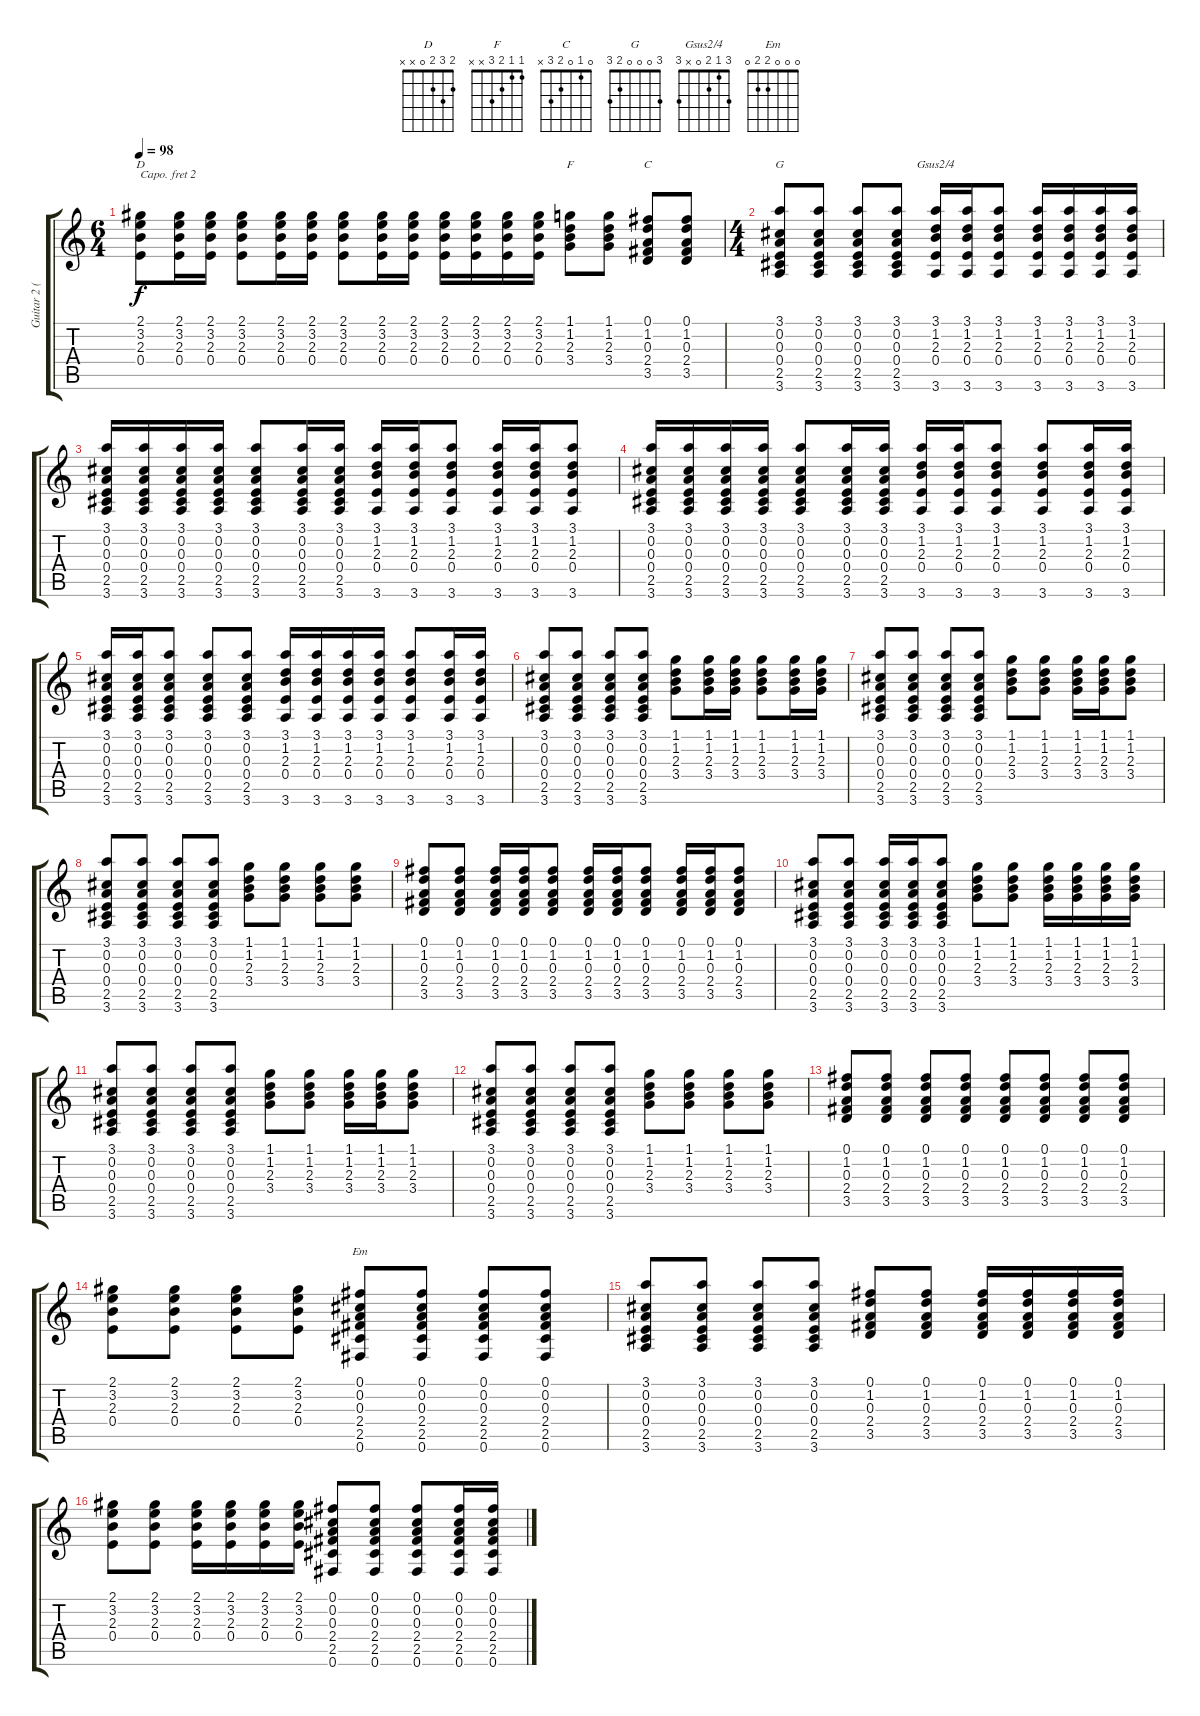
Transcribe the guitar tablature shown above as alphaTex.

\track ("Guitar 2 (Capo 2nd)" "Guitar 2 (") {instrument acousticguitarsteel}
\staff {score tabs}
\capo 2
\tuning (E4 B3 G3 D3 A2 E2) {hide}
\chord ("D" 2 3 2 0 x x)
\chord ("F" 1 1 2 3 x x)
\chord ("C" 0 1 0 2 3 x)
\chord ("G" 3 0 0 0 2 3)
\chord ("Gsus2/4" 3 1 2 0 x 3)
\chord ("Em" 0 0 0 2 2 0)
\ts (6 4)
\tempo 98
\clef g2
\ks c
(2.1 3.2 2.3 0.4).8{ch "D" dy f} (2.1 3.2 2.3 0.4).16 (2.1 3.2 2.3 0.4).16 (2.1 3.2 2.3 0.4).8 (2.1 3.2 2.3 0.4).16 (2.1 3.2 2.3 0.4).16 (2.1 3.2 2.3 0.4).8 (2.1 3.2 2.3 0.4).16 (2.1 3.2 2.3 0.4).16 (2.1 3.2 2.3 0.4).16 (2.1 3.2 2.3 0.4).16 (2.1 3.2 2.3 0.4).16 (2.1 3.2 2.3 0.4).16 (1.1 1.2 2.3 3.4).8{ch "F"} (1.1 1.2 2.3 3.4).8 (0.1 1.2 0.3 2.4 3.5).8{ch "C"} (0.1 1.2 0.3 2.4 3.5).8 |
\ts (4 4)
(3.1 0.2 0.3 0.4 2.5 3.6).8{ch "G"} (3.1 0.2 0.3 0.4 2.5 3.6).8 (3.1 0.2 0.3 0.4 2.5 3.6).8 (3.1 0.2 0.3 0.4 2.5 3.6).8 (3.1 1.2 2.3 0.4 3.6).16{ch "Gsus2/4"} (3.1 1.2 2.3 0.4 3.6).16 (3.1 1.2 2.3 0.4 3.6).8 (3.1 1.2 2.3 0.4 3.6).16 (3.1 1.2 2.3 0.4 3.6).16 (3.1 1.2 2.3 0.4 3.6).16 (3.1 1.2 2.3 0.4 3.6).16 |
(3.1 0.2 0.3 0.4 2.5 3.6).16 (3.1 0.2 0.3 0.4 2.5 3.6).16 (3.1 0.2 0.3 0.4 2.5 3.6).16 (3.1 0.2 0.3 0.4 2.5 3.6).16 (3.1 0.2 0.3 0.4 2.5 3.6).8 (3.1 0.2 0.3 0.4 2.5 3.6).16 (3.1 0.2 0.3 0.4 2.5 3.6).16 (3.1 1.2 2.3 0.4 3.6).16 (3.1 1.2 2.3 0.4 3.6).16 (3.1 1.2 2.3 0.4 3.6).8 (3.1 1.2 2.3 0.4 3.6).16 (3.1 1.2 2.3 0.4 3.6).16 (3.1 1.2 2.3 0.4 3.6).8 |
(3.1 0.2 0.3 0.4 2.5 3.6).16 (3.1 0.2 0.3 0.4 2.5 3.6).16 (3.1 0.2 0.3 0.4 2.5 3.6).16 (3.1 0.2 0.3 0.4 2.5 3.6).16 (3.1 0.2 0.3 0.4 2.5 3.6).8 (3.1 0.2 0.3 0.4 2.5 3.6).16 (3.1 0.2 0.3 0.4 2.5 3.6).16 (3.1 1.2 2.3 0.4 3.6).16 (3.1 1.2 2.3 0.4 3.6).16 (3.1 1.2 2.3 0.4 3.6).8 (3.1 1.2 2.3 0.4 3.6).8 (3.1 1.2 2.3 0.4 3.6).16 (3.1 1.2 2.3 0.4 3.6).16 |
(3.1 0.2 0.3 0.4 2.5 3.6).16 (3.1 0.2 0.3 0.4 2.5 3.6).16 (3.1 0.2 0.3 0.4 2.5 3.6).8 (3.1 0.2 0.3 0.4 2.5 3.6).8 (3.1 0.2 0.3 0.4 2.5 3.6).8 (3.1 1.2 2.3 0.4 3.6).16 (3.1 1.2 2.3 0.4 3.6).16 (3.1 1.2 2.3 0.4 3.6).16 (3.1 1.2 2.3 0.4 3.6).16 (3.1 1.2 2.3 0.4 3.6).8 (3.1 1.2 2.3 0.4 3.6).16 (3.1 1.2 2.3 0.4 3.6).16 |
(3.1 0.2 0.3 0.4 2.5 3.6).8 (3.1 0.2 0.3 0.4 2.5 3.6).8 (3.1 0.2 0.3 0.4 2.5 3.6).8 (3.1 0.2 0.3 0.4 2.5 3.6).8 (1.1 1.2 2.3 3.4).8 (1.1 1.2 2.3 3.4).16 (1.1 1.2 2.3 3.4).16 (1.1 1.2 2.3 3.4).8 (1.1 1.2 2.3 3.4).16 (1.1 1.2 2.3 3.4).16 |
(3.1 0.2 0.3 0.4 2.5 3.6).8 (3.1 0.2 0.3 0.4 2.5 3.6).8 (3.1 0.2 0.3 0.4 2.5 3.6).8 (3.1 0.2 0.3 0.4 2.5 3.6).8 (1.1 1.2 2.3 3.4).8 (1.1 1.2 2.3 3.4).8 (1.1 1.2 2.3 3.4).16 (1.1 1.2 2.3 3.4).16 (1.1 1.2 2.3 3.4).8 |
(3.1 0.2 0.3 0.4 2.5 3.6).8 (3.1 0.2 0.3 0.4 2.5 3.6).8 (3.1 0.2 0.3 0.4 2.5 3.6).8 (3.1 0.2 0.3 0.4 2.5 3.6).8 (1.1 1.2 2.3 3.4).8 (1.1 1.2 2.3 3.4).8 (1.1 1.2 2.3 3.4).8 (1.1 1.2 2.3 3.4).8 |
(0.1 1.2 0.3 2.4 3.5).8 (0.1 1.2 0.3 2.4 3.5).8 (0.1 1.2 0.3 2.4 3.5).16 (0.1 1.2 0.3 2.4 3.5).16 (0.1 1.2 0.3 2.4 3.5).8 (0.1 1.2 0.3 2.4 3.5).16 (0.1 1.2 0.3 2.4 3.5).16 (0.1 1.2 0.3 2.4 3.5).8 (0.1 1.2 0.3 2.4 3.5).16 (0.1 1.2 0.3 2.4 3.5).16 (0.1 1.2 0.3 2.4 3.5).8 |
(3.1 0.2 0.3 0.4 2.5 3.6).8 (3.1 0.2 0.3 0.4 2.5 3.6).8 (3.1 0.2 0.3 0.4 2.5 3.6).16 (3.1 0.2 0.3 0.4 2.5 3.6).16 (3.1 0.2 0.3 0.4 2.5 3.6).8 (1.1 1.2 2.3 3.4).8 (1.1 1.2 2.3 3.4).8 (1.1 1.2 2.3 3.4).16 (1.1 1.2 2.3 3.4).16 (1.1 1.2 2.3 3.4).16 (1.1 1.2 2.3 3.4).16 |
(3.1 0.2 0.3 0.4 2.5 3.6).8 (3.1 0.2 0.3 0.4 2.5 3.6).8 (3.1 0.2 0.3 0.4 2.5 3.6).8 (3.1 0.2 0.3 0.4 2.5 3.6).8 (1.1 1.2 2.3 3.4).8 (1.1 1.2 2.3 3.4).8 (1.1 1.2 2.3 3.4).16 (1.1 1.2 2.3 3.4).16 (1.1 1.2 2.3 3.4).8 |
(3.1 0.2 0.3 0.4 2.5 3.6).8 (3.1 0.2 0.3 0.4 2.5 3.6).8 (3.1 0.2 0.3 0.4 2.5 3.6).8 (3.1 0.2 0.3 0.4 2.5 3.6).8 (1.1 1.2 2.3 3.4).8 (1.1 1.2 2.3 3.4).8 (1.1 1.2 2.3 3.4).8 (1.1 1.2 2.3 3.4).8 |
(0.1 1.2 0.3 2.4 3.5).8 (0.1 1.2 0.3 2.4 3.5).8 (0.1 1.2 0.3 2.4 3.5).8 (0.1 1.2 0.3 2.4 3.5).8 (0.1 1.2 0.3 2.4 3.5).8 (0.1 1.2 0.3 2.4 3.5).8 (0.1 1.2 0.3 2.4 3.5).8 (0.1 1.2 0.3 2.4 3.5).8 |
(2.1 3.2 2.3 0.4).8 (2.1 3.2 2.3 0.4).8 (2.1 3.2 2.3 0.4).8 (2.1 3.2 2.3 0.4).8 (0.1 0.2 0.3 2.4 2.5 0.6).8{ch "Em"} (0.1 0.2 0.3 2.4 2.5 0.6).8 (0.1 0.2 0.3 2.4 2.5 0.6).8 (0.1 0.2 0.3 2.4 2.5 0.6).8 |
(3.1 0.2 0.3 0.4 2.5 3.6).8 (3.1 0.2 0.3 0.4 2.5 3.6).8 (3.1 0.2 0.3 0.4 2.5 3.6).8 (3.1 0.2 0.3 0.4 2.5 3.6).8 (0.1 1.2 0.3 2.4 3.5).8 (0.1 1.2 0.3 2.4 3.5).8 (0.1 1.2 0.3 2.4 3.5).16 (0.1 1.2 0.3 2.4 3.5).16 (0.1 1.2 0.3 2.4 3.5).16 (0.1 1.2 0.3 2.4 3.5).16 |
(2.1 3.2 2.3 0.4).8 (2.1 3.2 2.3 0.4).8 (2.1 3.2 2.3 0.4).16 (2.1 3.2 2.3 0.4).16 (2.1 3.2 2.3 0.4).16 (2.1 3.2 2.3 0.4).16 (0.1 0.2 0.3 2.4 2.5 0.6).8 (0.1 0.2 0.3 2.4 2.5 0.6).8 (0.1 0.2 0.3 2.4 2.5 0.6).8 (0.1 0.2 0.3 2.4 2.5 0.6).16 (0.1 0.2 0.3 2.4 2.5 0.6).16
